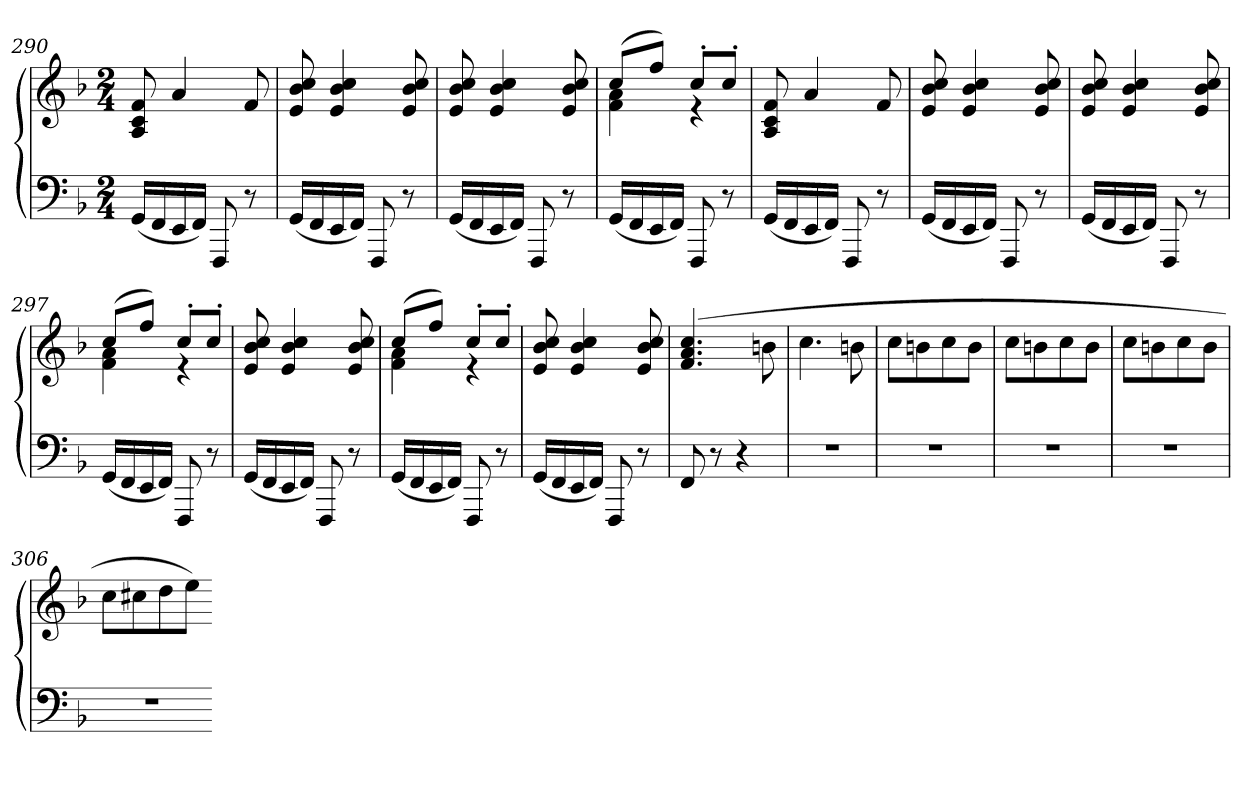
**kern	**kern
*part1	*part1
*staff2	*staff1
*clefF4	*clefG2
*k[b-]	*k[b-]
*F:	*F:
*M2/4	*M2/4
=290	=290
(16GGLL	8A 8c 8f
16FF	.
16EE	4a
16FFJJ)	.
8FFF	.
8r	8f
=291	=291
(16GGLL	8e 8b- 8cc
16FF	.
16EE	4e 4b- 4cc
16FFJJ)	.
8FFF	.
8r	8e 8b- 8cc
=292	=292
(16GGLL	8e 8b- 8cc
16FF	.
16EE	4e 4b- 4cc
16FFJJ)	.
8FFF	.
8r	8e 8b- 8cc
=293	=293
*	*^
(16GGLL	(8ccL	4f 4a
16FF	.	.
16EE	8ffJ)	.
16FFJJ)	.	.
8FFF	8cc'L	4r
8r	8cc'J	.
*	*v	*v
=294	=294
(16GGLL	8A 8c 8f
16FF	.
16EE	4a
16FFJJ)	.
8FFF	.
8r	8f
=295	=295
(16GGLL	8e 8b- 8cc
16FF	.
16EE	4e 4b- 4cc
16FFJJ)	.
8FFF	.
8r	8e 8b- 8cc
=296	=296
(16GGLL	8e 8b- 8cc
16FF	.
16EE	4e 4b- 4cc
16FFJJ)	.
8FFF	.
8r	8e 8b- 8cc
=297	=297
*	*^
(16GGLL	(8ccL	4f 4a
16FF	.	.
16EE	8ffJ)	.
16FFJJ)	.	.
8FFF	8cc'L	4r
8r	8cc'J	.
*	*v	*v
=298	=298
(16GGLL	8e 8b- 8cc
16FF	.
16EE	4e 4b- 4cc
16FFJJ)	.
8FFF	.
8r	8e 8b- 8cc
=299	=299
*	*^
(16GGLL	(8ccL	4f 4a
16FF	.	.
16EE	8ffJ)	.
16FFJJ)	.	.
8FFF	8cc'L	4r
8r	8cc'J	.
*	*v	*v
=300	=300
(16GGLL	8e 8b- 8cc
16FF	.
16EE	4e 4b- 4cc
16FFJJ)	.
8FFF	.
8r	8e 8b- 8cc
=301	=301
8FF	(4.f 4.a 4.cc
8r	.
4r	.
.	8bn
=302	=302
2r	4.cc
.	8bn
=303	=303
2r	8ccL
.	8bn
.	8cc
.	8bJ
=304	=304
2r	8ccL
.	8bn
.	8cc
.	8bJ
=305	=305
2r	8ccL
.	8bn
.	8cc
.	8bJ
=306	=306
2r	8ccL
.	8cc#X
.	8dd
.	8eeJ)
=-	=-
*-	*-
